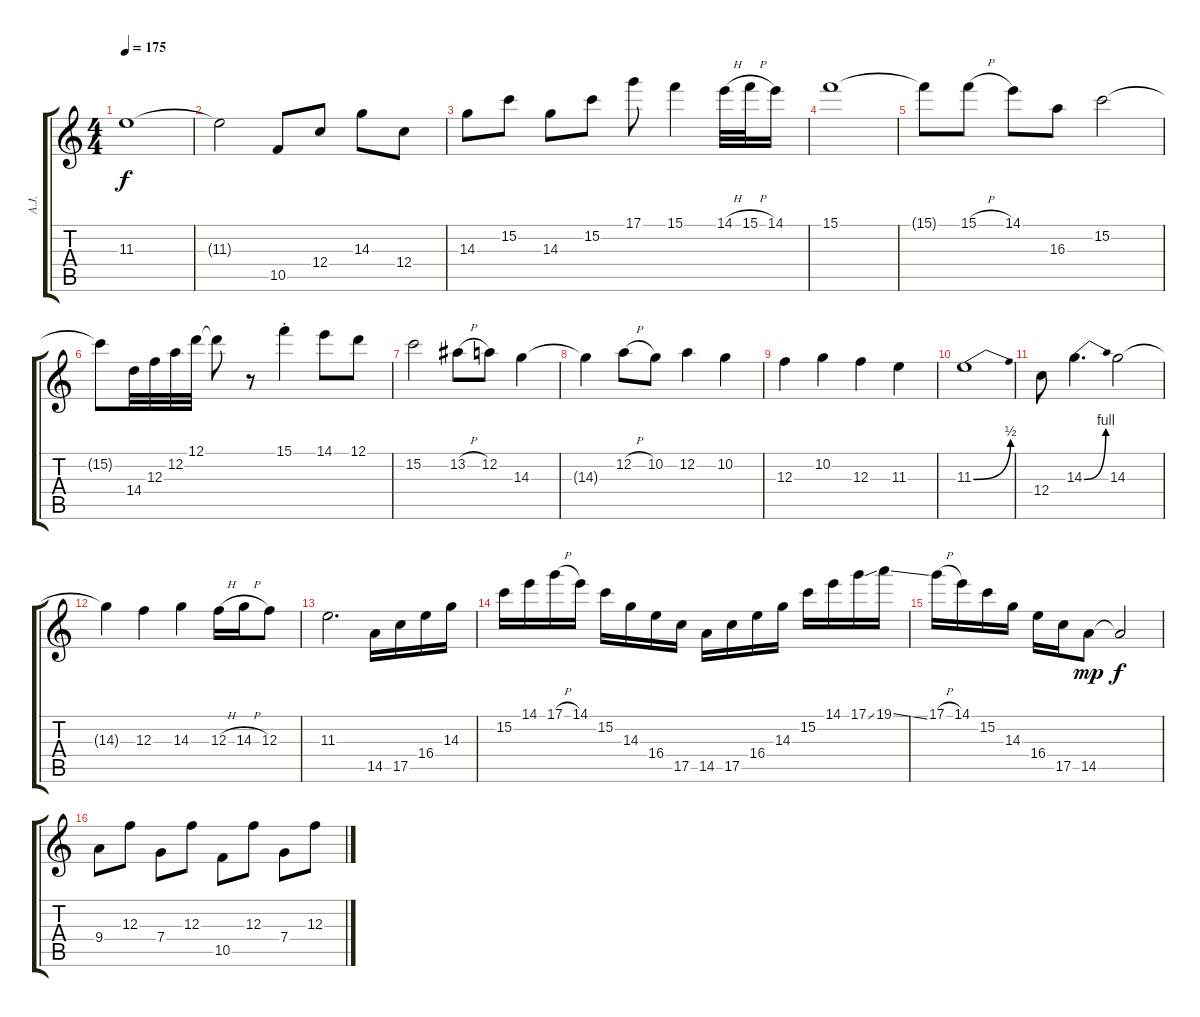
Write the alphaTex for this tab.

\track ("A.J." "A.J.") {instrument overdrivenguitar}
\staff {score tabs}
\tuning (D4 A3 F3 C3 G2 D2) {hide}
\ts (4 4)
\tempo 175
\clef g2
\ks c
11.3.1{dy f} |
11.3{t}.2 10.5.8 12.4.8 14.3.8 12.4.8 |
14.3.8 15.2.8 14.3.8 15.2.8 17.1.8 15.1.4 14.1{h}.32 15.1{h}.32 14.1.16 |
15.1.1{instrument overdrivenguitar} |
15.1{t}.8 15.1{h}.8 14.1.8 16.3.8 15.2.2 |
15.2{t}.8 14.4.32 12.3.32 12.2.32 12.1.32 12.1{t}.8 r.8 15.1{st}.4 14.1.8 12.1.8 |
15.2.2 13.2{h}.8 12.2.8 14.3.4 |
14.3{t}.4 12.2{h}.8 10.2.8 12.2.4 10.2.4 |
12.3.4 10.2.4 12.3.4 11.3.4 |
11.3{be (bend 0 0 60 2)}.1 |
12.4.8 14.3{be (bend 0 0 60 4)}.4{d} 14.3.2 |
14.3{t}.4 12.3.4 14.3.4 12.3{h}.16 14.3{h}.16 12.3.8 |
11.3.2{d} 14.5.16 17.5.16 16.4.16 14.3.16 |
15.2.16 14.1.16 17.1{h}.16 14.1.16 15.2.16 14.3.16 16.4.16 17.5.16 14.5.16 17.5.16 16.4.16 14.3.16 15.2.16 14.1.16 17.1{ss}.16 19.1{ss}.16 |
17.1{h}.16 14.1.16 15.2.16 14.3.16 16.4.16 17.5.16 14.5.8{dy mp} 14.5{t}.2{dy f} |
9.4.8 12.3.8 7.4.8 12.3.8 10.5.8 12.3.8 7.4.8 12.3.8
